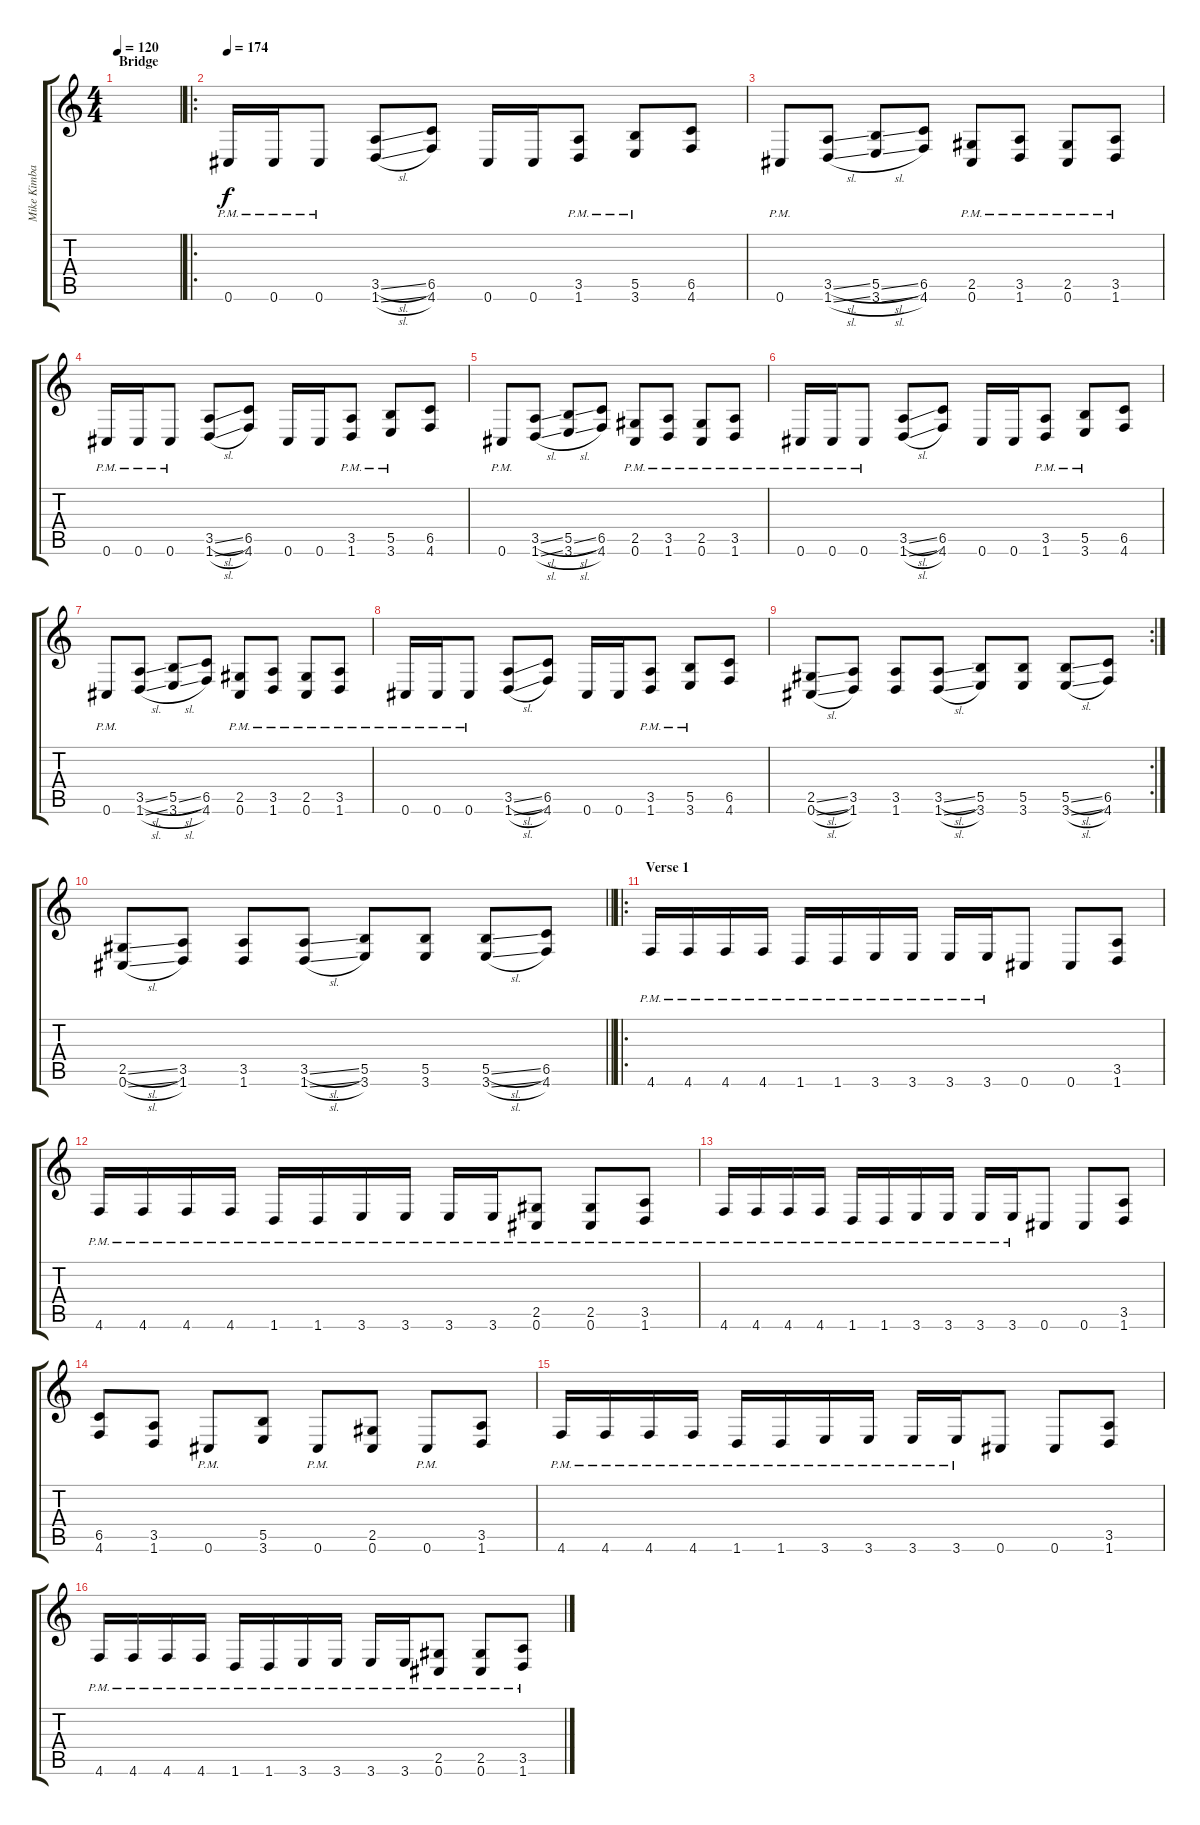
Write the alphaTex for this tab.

\track ("Mike Kimball" "Mike Kimba") {instrument distortionguitar}
\staff {score tabs}
\tuning (Db4 Ab3 E3 B2 Gb2 Db2) {hide}
\ts (4 4)
\section ("" "Bridge")
\tempo 120
\clef g2
\ks c
|
\ro
\tempo 174
0.6{pm}.16 0.6{pm}.16 0.6{pm}.8 (3.5{sl} 1.6{sl}).8 (6.5 4.6).8 0.6.16 0.6.16 (3.5{pm} 1.6{pm}).8 (5.5{pm} 3.6{pm}).8 (6.5 4.6).8 |
0.6{pm}.8 (3.5{sl} 1.6{sl}).8 (5.5{sl} 3.6{sl}).8 (6.5 4.6).8 (2.5{pm} 0.6{pm}).8 (3.5{pm} 1.6{pm}).8 (2.5{pm} 0.6{pm}).8 (3.5{pm} 1.6{pm}).8 |
0.6{pm}.16 0.6{pm}.16 0.6{pm}.8 (3.5{sl} 1.6{sl}).8 (6.5 4.6).8 0.6.16 0.6.16 (3.5{pm} 1.6{pm}).8 (5.5{pm} 3.6{pm}).8 (6.5 4.6).8 |
0.6{pm}.8 (3.5{sl} 1.6{sl}).8 (5.5{sl} 3.6{sl}).8 (6.5 4.6).8 (2.5{pm} 0.6{pm}).8 (3.5{pm} 1.6{pm}).8 (2.5{pm} 0.6{pm}).8 (3.5{pm} 1.6{pm}).8 |
0.6{pm}.16 0.6{pm}.16 0.6{pm}.8 (3.5{sl} 1.6{sl}).8 (6.5 4.6).8 0.6.16 0.6.16 (3.5{pm} 1.6{pm}).8 (5.5{pm} 3.6{pm}).8 (6.5 4.6).8 |
0.6{pm}.8 (3.5{sl} 1.6{sl}).8 (5.5{sl} 3.6{sl}).8 (6.5 4.6).8 (2.5{pm} 0.6{pm}).8 (3.5{pm} 1.6{pm}).8 (2.5{pm} 0.6{pm}).8 (3.5{pm} 1.6{pm}).8 |
0.6{pm}.16 0.6{pm}.16 0.6{pm}.8 (3.5{sl} 1.6{sl}).8 (6.5 4.6).8 0.6.16 0.6.16 (3.5{pm} 1.6{pm}).8 (5.5{pm} 3.6{pm}).8 (6.5 4.6).8 |
\rc 2
(2.5{sl} 0.6{sl}).8 (3.5 1.6).8 (3.5 1.6).8 (3.5{sl} 1.6{sl}).8 (5.5 3.6).8 (5.5 3.6).8 (5.5{sl} 3.6{sl}).8 (6.5 4.6).8 |
\barLineRight lightlight
(2.5{sl} 0.6{sl}).8 (3.5 1.6).8 (3.5 1.6).8 (3.5{sl} 1.6{sl}).8 (5.5 3.6).8 (5.5 3.6).8 (5.5{sl} 3.6{sl}).8 (6.5 4.6).8 |
\ro
\section ("" "Verse 1")
4.6{pm}.16 4.6{pm}.16 4.6{pm}.16 4.6{pm}.16 1.6{pm}.16 1.6{pm}.16 3.6{pm}.16 3.6{pm}.16 3.6{pm}.16 3.6{pm}.16 0.6.8 0.6.8 (3.5 1.6).8 |
4.6{pm}.16 4.6{pm}.16 4.6{pm}.16 4.6{pm}.16 1.6{pm}.16 1.6{pm}.16 3.6{pm}.16 3.6{pm}.16 3.6{pm}.16 3.6{pm}.16 (2.5{pm} 0.6{pm}).8 (2.5{pm} 0.6{pm}).8 (3.5{pm} 1.6{pm}).8 |
4.6{pm}.16 4.6{pm}.16 4.6{pm}.16 4.6{pm}.16 1.6{pm}.16 1.6{pm}.16 3.6{pm}.16 3.6{pm}.16 3.6{pm}.16 3.6{pm}.16 0.6.8 0.6.8 (3.5 1.6).8 |
(6.5 4.6).8 (3.5 1.6).8 0.6{pm}.8 (5.5 3.6).8 0.6{pm}.8 (2.5 0.6).8 0.6{pm}.8 (3.5 1.6).8 |
4.6{pm}.16 4.6{pm}.16 4.6{pm}.16 4.6{pm}.16 1.6{pm}.16 1.6{pm}.16 3.6{pm}.16 3.6{pm}.16 3.6{pm}.16 3.6{pm}.16 0.6.8 0.6.8 (3.5 1.6).8 |
4.6{pm}.16 4.6{pm}.16 4.6{pm}.16 4.6{pm}.16 1.6{pm}.16 1.6{pm}.16 3.6{pm}.16 3.6{pm}.16 3.6{pm}.16 3.6{pm}.16 (2.5{pm} 0.6{pm}).8 (2.5{pm} 0.6{pm}).8 (3.5{pm} 1.6{pm}).8
